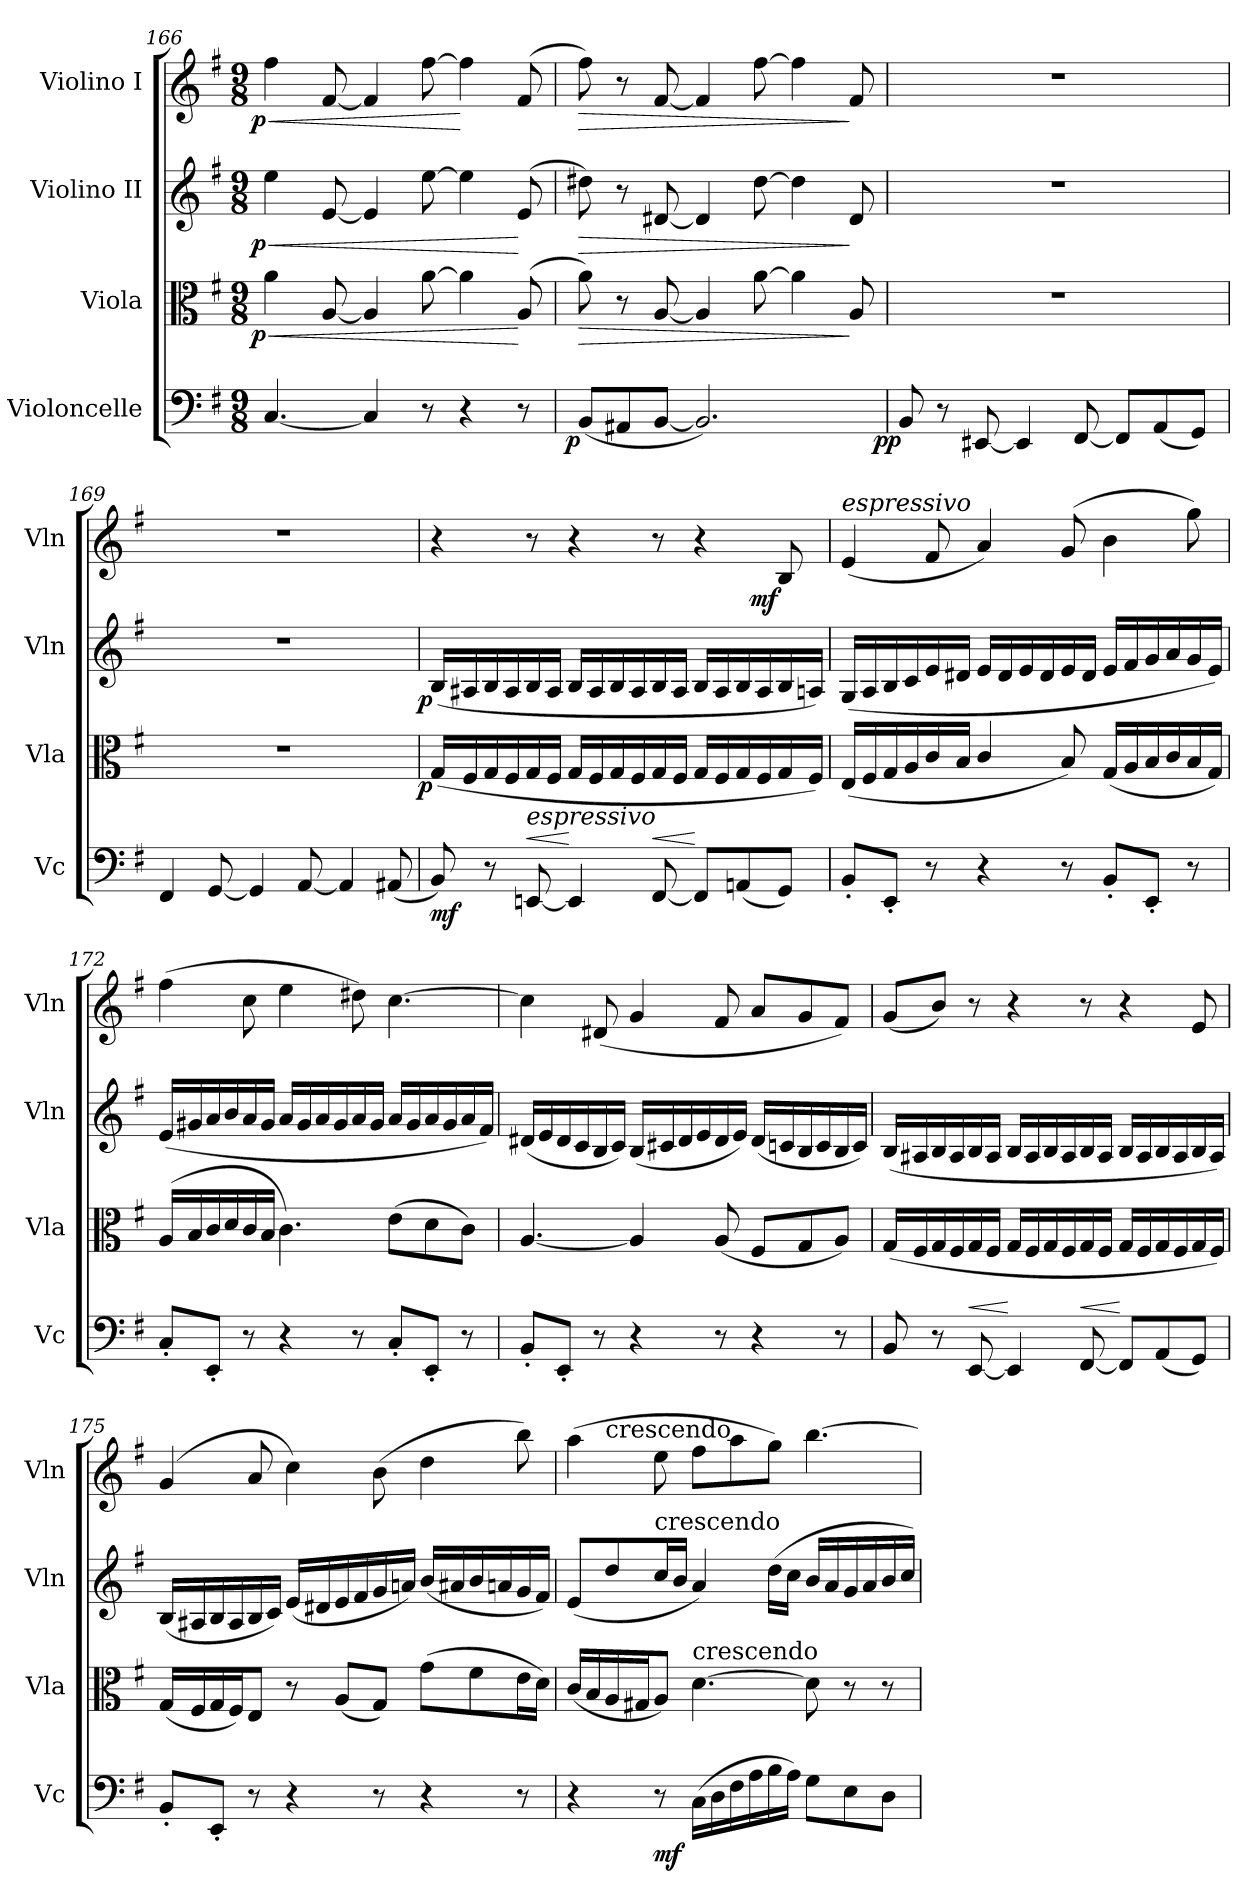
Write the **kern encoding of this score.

**kern	**dynam	**kern	**dynam	**kern	**dynam	**kern	**dynam
*part4	*part4	*part3	*part3	*part2	*part2	*part1	*part1
*staff4	*staff4	*staff3	*staff3	*staff2	*staff2	*staff1	*staff1
*I"Violoncelle	*	*I"Viola	*	*I"Violino II	*	*I"Violino I	*
*I'Vc	*	*I'Vla	*	*I'Vln	*	*I'Vln	*
*clefF4	*	*clefC3	*	*clefG2	*	*clefG2	*
*k[f#]	*	*k[f#]	*	*k[f#]	*	*k[f#]	*
*M9/8	*	*M9/8	*	*M9/8	*	*M9/8	*
=166	=166	=166	=166	=166	=166	=166	=166
!	!	!	!LO:HP:b	!	!LO:HP:b	!	!LO:HP:b
!	!	!	!LO:DY:n=1:rj	!	!LO:DY:n=1:rj	!	!LO:DY:n=1:rj
[4.C/	.	4a\	< p	4ee\	< p	4ff#\	< p
.	.	[8A/	.	[8e/	.	[8f#/	.
4C/]	.	4A/]	.	4e/]	.	4f#/]	.
8r	.	[8a\	.	[8ee\	.	[8ff#\	.
4r	.	4a\]	.	4ee\]	.	4ff#\]	[
8r	.	(8A/	[	(8e/	[	(8f#/	.
=167	=167	=167	=167	=167	=167	=167	=167
!	!LO:DY:rj	!	!LO:HP:b	!	!LO:HP:b	!	!LO:HP:b
(8BB/L	p	8a\)	>	8dd#X\)	>	8ff#\)	>
8AA#X/	.	8r	.	8r	.	8r	.
[8BB/J	.	[8A/	.	[8d#X/	.	[8f#/	.
2.BB/])	.	4A/]	.	4d#/]	.	4f#/]	.
.	.	[8a\	.	[8dd#\	.	[8ff#\	.
.	.	4a\]	.	4dd#\]	.	4ff#\]	.
.	.	8A/	]	8d#/	]	8f#/	]
=168	=168	=168	=168	=168	=168	=168	=168
*	*	*	*	*	*	*Xtuplet	*
!	!LO:DY:rj	!	!	!	!	!	!
8BB/	pp	8%9r	.	8%9r	.	8%9r	.
8r	.	.	.	.	.	.	.
[8EE#X/	.	.	.	.	.	.	.
4EE#/]	.	.	.	.	.	.	.
[8FF#/	.	.	.	.	.	.	.
8FF#/L]	.	.	.	.	.	.	.
(8AA/	.	.	.	.	.	.	.
8GG/J)	.	.	.	.	.	.	.
=169	=169	=169	=169	=169	=169	=169	=169
4FF#/	.	8%9r	.	8%9r	.	8%9r	.
[8GG/	.	.	.	.	.	.	.
4GG/]	.	.	.	.	.	.	.
[8AA/	.	.	.	.	.	.	.
4AA/]	.	.	.	.	.	.	.
(8AA#X/	.	.	.	.	.	.	.
=170	=170	=170	=170	=170	=170	=170	=170
!	!	!	!LO:DY:rj	!	!LO:DY:rj	!	!
8BB/)	mf	(16G/LL	p	(16B/LL	p	4r	.
.	.	16F#/	.	16A#X/	.	.	.
8r	.	16G/	.	16B/	.	.	.
.	.	16F#/	.	16A#/	.	.	.
!LO:TX:a:i:t=espressivo	!	!	!	!	!	!	!
!	!LO:HP:a	!	!	!	!	!	!
[8EEn/	<	16G/	.	16B/	.	8r	.
.	.	16F#/JJ	.	16A#/JJ	.	.	.
4EE/]	[	16G/LL	.	16B/LL	.	4r	.
.	.	16F#/	.	16A#/	.	.	.
.	.	16G/	.	16B/	.	.	.
.	.	16F#/	.	16A#/	.	.	.
!	!LO:HP:a	!	!	!	!	!	!
[8FF#/	<	16G/	.	16B/	.	8r	.
.	.	16F#/JJ	.	16A#/JJ	.	.	.
8FF#/L]	[	16G/LL	.	16B/LL	.	4r	.
.	.	16F#/	.	16A#/	.	.	.
(8AAn/	.	16G/	.	16B/	.	.	.
.	.	16F#/	.	16A#/	.	.	.
!	!	!	!	!	!	!	!LO:DY:rj
8GG/J)	.	16G/	.	16B/	.	8B/	mf
.	.	16F#/JJ)	.	16An/JJ)	.	.	.
=171	=171	=171	=171	=171	=171	=171	=171
!	!	!	!	!	!	!LO:TX:a:i:t=espressivo	!
8BB'/L	.	(16E/LL	.	(16G/LL	.	(4e/	.
.	.	16F#/	.	16A/	.	.	.
8EE'/J	.	16G/	.	16B/	.	.	.
.	.	16A/	.	16c/	.	.	.
8r	.	16c/	.	16e/	.	8f#/	.
.	.	16B/JJ	.	16d#X/JJ	.	.	.
4r	.	4c/	.	16e/LL	.	4a/)	.
.	.	.	.	16d#/	.	.	.
.	.	.	.	16e/	.	.	.
.	.	.	.	16d#/	.	.	.
8r	.	8B/)	.	16e/	.	(8g/	.
.	.	.	.	16d#/JJ	.	.	.
8BB'/L	.	(16G/LL	.	16e/LL	.	4b\	.
.	.	16A/	.	16f#/	.	.	.
8EE'/J	.	16B/	.	16g/	.	.	.
.	.	16c/	.	16a/	.	.	.
8r	.	16B/	.	16g/	.	8gg\)	.
.	.	16G/JJ)	.	16e/JJ)	.	.	.
=172	=172	=172	=172	=172	=172	=172	=172
8C'/L	.	(<16A/LL	.	(16e/LL	.	(4ff#\	.
.	.	16B/	.	16g#X/	.	.	.
8EE'/J	.	16c/	.	16a/	.	.	.
.	.	16d/	.	16b/	.	.	.
8r	.	16c/	.	16a/	.	8cc\	.
.	.	16B/JJ	.	16g#/JJ	.	.	.
4r	.	4.c\)	.	16a/LL	.	4ee\	.
.	.	.	.	16g#/	.	.	.
.	.	.	.	16a/	.	.	.
.	.	.	.	16g#/	.	.	.
8r	.	.	.	16a/	.	8dd#X\)	.
.	.	.	.	16g#/JJ	.	.	.
8C'/L	.	(8e\L	.	16a/LL	.	[4.cc\	.
.	.	.	.	16g#/	.	.	.
8EE'/J	.	8d\	.	16a/	.	.	.
.	.	.	.	16g#/	.	.	.
8r	.	8c\J)	.	16a/	.	.	.
.	.	.	.	16f#/JJ)	.	.	.
=173	=173	=173	=173	=173	=173	=173	=173
8BB'/L	.	[4.A/	.	(16d#X/LL	.	4cc\]	.
.	.	.	.	16e/	.	.	.
8EE'/J	.	.	.	16d#/	.	.	.
.	.	.	.	16c/	.	.	.
8r	.	.	.	16B/	.	(8d#X/	.
.	.	.	.	16c/JJ)	.	.	.
4r	.	4A/]	.	(16B/LL	.	4g/	.
.	.	.	.	16c#X/	.	.	.
.	.	.	.	16d#/	.	.	.
.	.	.	.	16e/	.	.	.
8r	.	(8A/	.	16d#/	.	8f#/	.
.	.	.	.	16e/JJ)	.	.	.
4r	.	8F#/L	.	(16d#/LL	.	8a/L	.
.	.	.	.	16cn/	.	.	.
.	.	8G/	.	16B/	.	8g/	.
.	.	.	.	16c/	.	.	.
8r	.	8A/J)	.	16B/	.	8f#/J)	.
.	.	.	.	16c/JJ)	.	.	.
=174	=174	=174	=174	=174	=174	=174	=174
8BB/	.	(16G/LL	.	(16B/LL	.	(8g/L	.
.	.	16F#/	.	16A#X/	.	.	.
8r	.	16G/	.	16B/	.	8b/J)	.
.	.	16F#/	.	16A#/	.	.	.
!	!LO:HP:a	!	!	!	!	!	!
[8EE/	<	16G/	.	16B/	.	8r	.
.	.	16F#/JJ	.	16A#/JJ	.	.	.
4EE/]	[	16G/LL	.	16B/LL	.	4r	.
.	.	16F#/	.	16A#/	.	.	.
.	.	16G/	.	16B/	.	.	.
.	.	16F#/	.	16A#/	.	.	.
!	!LO:HP:a	!	!	!	!	!	!
[8FF#/	<	16G/	.	16B/	.	8r	.
.	.	16F#/JJ	.	16A#/JJ	.	.	.
8FF#/L]	[	16G/LL	.	16B/LL	.	4r	.
.	.	16F#/	.	16A#/	.	.	.
(8AA/	.	16G/	.	16B/	.	.	.
.	.	16F#/	.	16A#/	.	.	.
8GG/J)	.	16G/	.	16B/	.	8e/	.
.	.	16F#/JJ)	.	16A#/JJ)	.	.	.
=175	=175	=175	=175	=175	=175	=175	=175
8BB'/L	.	(16G/LL	.	(16B/LL	.	(4g/	.
.	.	16F#/	.	16A#X/	.	.	.
8EE'/J	.	16G/	.	16B/	.	.	.
.	.	16F#/J)	.	16A#/	.	.	.
8r	.	8E/J	.	16B/	.	8a/	.
.	.	.	.	16c/JJ)	.	.	.
4r	.	8r	.	(16e/LL	.	4cc\)	.
.	.	.	.	16d#X/	.	.	.
.	.	(8A/L	.	16e/	.	.	.
.	.	.	.	16f#/	.	.	.
8r	.	8G/J)	.	16g/	.	(8b\	.
.	.	.	.	16an/JJ)	.	.	.
4r	.	(8g\L	.	(16b/LL	.	4dd\	.
.	.	.	.	16a#X/	.	.	.
.	.	8f#\	.	16b/	.	.	.
.	.	.	.	16an/	.	.	.
8r	.	16e\L	.	16g/	.	8bb\)	.
.	.	16d\JJ)	.	16f#/JJ)	.	.	.
=176	=176	=176	=176	=176	=176	=176	=176
*	*	*	*	*	*	*^	*
4r	.	(16c/LL	.	(8e/L	.	(4aa\	8ryy	.
.	.	16B/	.	.	.	.	.	.
!	!	!	!	!	!	!	!LO:TX:t=crescendo	!
.	.	16A/	.	8dd/	.	.	1ryy	.
.	.	16G#X/J	.	.	.	.	.	.
!	!	!	!	!LO:TX:t=crescendo	!	!	!	!
8r	mf	8A/J)	.	16cc/L	.	8ee\	.	.
.	.	.	.	16b/JJ	.	.	.	.
!	!	!LO:TX:t=crescendo	!	!	!	!	!	!
(16C\LL	.	[4.d\	.	4a/)	.	8ff#\L	.	.
16D\	.	.	.	.	.	.	.	.
16F#\	.	.	.	.	.	8aa\	.	.
16A\	.	.	.	.	.	.	.	.
16B\	.	.	.	(16dd\LL	.	8gg\J)	.	.
16A\JJ)	.	.	.	16cc\JJ	.	.	.	.
8G\L	.	8d\]	.	16b/LL	.	[4.bb\	.	.
.	.	.	.	16a/	.	.	.	.
8E\	.	8r	.	16g/	.	.	.	.
.	.	.	.	16a/	.	.	.	.
8D\J	.	8r	.	16b/	.	.	.	.
.	.	.	.	16cc/JJ)	.	.	.	.
*	*	*	*	*	*	*v	*v	*
=	=	=	=	=	=	=	=
*-	*-	*-	*-	*-	*-	*-	*-
